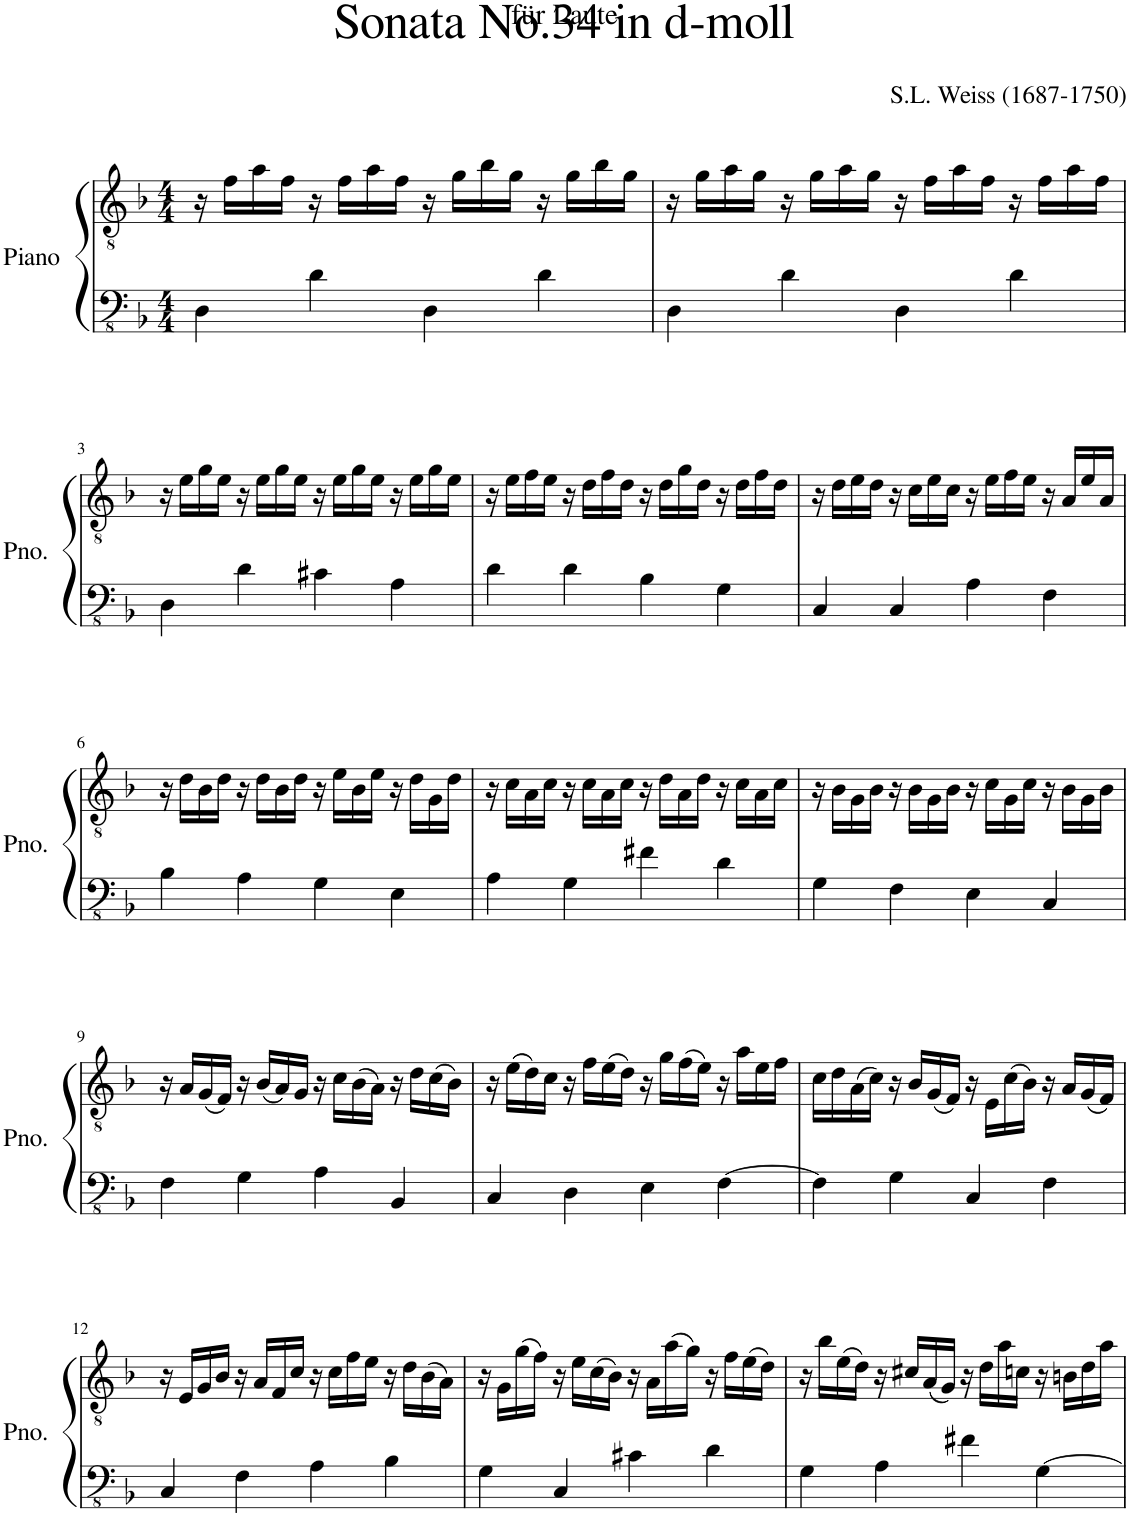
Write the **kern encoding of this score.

**kern	**kern
*part1	*part1
*staff2	*staff1
*I"Piano	*
*I'Pno.	*
*clefFv4	*clefGv2
*k[b-]	*k[b-]
*M4/4	*M4/4
=1	=1
4DD\	16r
.	16f\LL
.	16a\
.	16f\JJ
4D\	16r
.	16f\LL
.	16a\
.	16f\JJ
4DD\	16r
.	16g\LL
.	16b-\
.	16g\JJ
4D\	16r
.	16g\LL
.	16b-\
.	16g\JJ
=2	=2
4DD\	16r
.	16g\LL
.	16a\
.	16g\JJ
4D\	16r
.	16g\LL
.	16a\
.	16g\JJ
4DD\	16r
.	16f\LL
.	16a\
.	16f\JJ
4D\	16r
.	16f\LL
.	16a\
.	16f\JJ
!!LO:LB:g=z
=3	=3
4DD\	16r
.	16e\LL
.	16g\
.	16e\JJ
4D\	16r
.	16e\LL
.	16g\
.	16e\JJ
4C#X\	16r
.	16e\LL
.	16g\
.	16e\JJ
4AA\	16r
.	16e\LL
.	16g\
.	16e\JJ
=4	=4
4D\	16r
.	16e\LL
.	16f\
.	16e\JJ
4D\	16r
.	16d\LL
.	16f\
.	16d\JJ
4BB-\	16r
.	16d\LL
.	16g\
.	16d\JJ
4GG\	16r
.	16d\LL
.	16f\
.	16d\JJ
=5	=5
4CC/	16r
.	16d\LL
.	16e\
.	16d\JJ
4CC/	16r
.	16c\LL
.	16e\
.	16c\JJ
4AA\	16r
.	16e\LL
.	16f\
.	16e\JJ
4FF\	16r
.	16A/LL
.	16e/
.	16A/JJ
!!LO:LB:g=z
=6	=6
4BB-\	16r
.	16d\LL
.	16B-\
.	16d\JJ
4AA\	16r
.	16d\LL
.	16B-\
.	16d\JJ
4GG\	16r
.	16e\LL
.	16B-\
.	16e\JJ
4EE\	16r
.	16d\LL
.	16G\
.	16d\JJ
=7	=7
4AA\	16r
.	16c\LL
.	16A\
.	16c\JJ
4GG\	16r
.	16c\LL
.	16A\
.	16c\JJ
4F#X\	16r
.	16d\LL
.	16A\
.	16d\JJ
4D\	16r
.	16c\LL
.	16A\
.	16c\JJ
=8	=8
4GG\	16r
.	16B-\LL
.	16G\
.	16B-\JJ
4FF\	16r
.	16B-\LL
.	16G\
.	16B-\JJ
4EE\	16r
.	16c\LL
.	16G\
.	16c\JJ
4CC/	16r
.	16B-\LL
.	16G\
.	16B-\JJ
!!LO:LB:g=z
=9	=9
4FF\	16r
.	16A/LL
.	(16G/
.	16F/JJ)
4GG\	16r
.	(16B-/LL
.	16A/)
.	16G/JJ
4AA\	16r
.	16c\LL
.	(16B-\
.	16A\JJ)
4BBB-/	16r
.	16d\LL
.	(16c\
.	16B-\JJ)
=10	=10
4CC/	16r
.	(16e\LL
.	16d\)
.	16c\JJ
4DD\	16r
.	16f\LL
.	(16e\
.	16d\JJ)
4EE\	16r
.	16g\LL
.	(16f\
.	16e\JJ)
[4FF\	16r
.	16a\LL
.	16e\
.	16f\JJ
=11	=11
4FF\]	16c\LL
.	16d\
.	(16A\
.	16c\JJ)
4GG\	16r
.	16B-/LL
.	(16G/
.	16F/JJ)
4CC/	16r
.	16E\LL
.	(16c\
.	16B-\JJ)
4FF\	16r
.	16A/LL
.	(16G/
.	16F/JJ)
!!LO:LB:g=z
=12	=12
4CC/	16r
.	16E/LL
.	16G/
.	16B-/JJ
4FF\	16r
.	16A/LL
.	16F/
.	16c/JJ
4AA\	16r
.	16c\LL
.	16f\
.	16e\JJ
4BB-\	16r
.	16d\LL
.	(16B-\
.	16A\JJ)
=13	=13
4GG\	16r
.	16G\LL
.	(16g\
.	16f\JJ)
4CC/	16r
.	16e\LL
.	(16c\
.	16B-\JJ)
4C#X\	16r
.	16A\LL
.	(16a\
.	16g\JJ)
4D\	16r
.	16f\LL
.	(16e\
.	16d\JJ)
=14	=14
4GG\	16r
.	16b-\LL
.	(16e\
.	16d\JJ)
4AA\	16r
.	16c#X/LL
.	(16A/
.	16G/JJ)
4F#X\	16r
.	16d\LL
.	16a\
.	16cn\JJ
[4GG\	16r
.	16Bn\LL
.	16d\
.	16a\JJ
=	=
*-	*-
